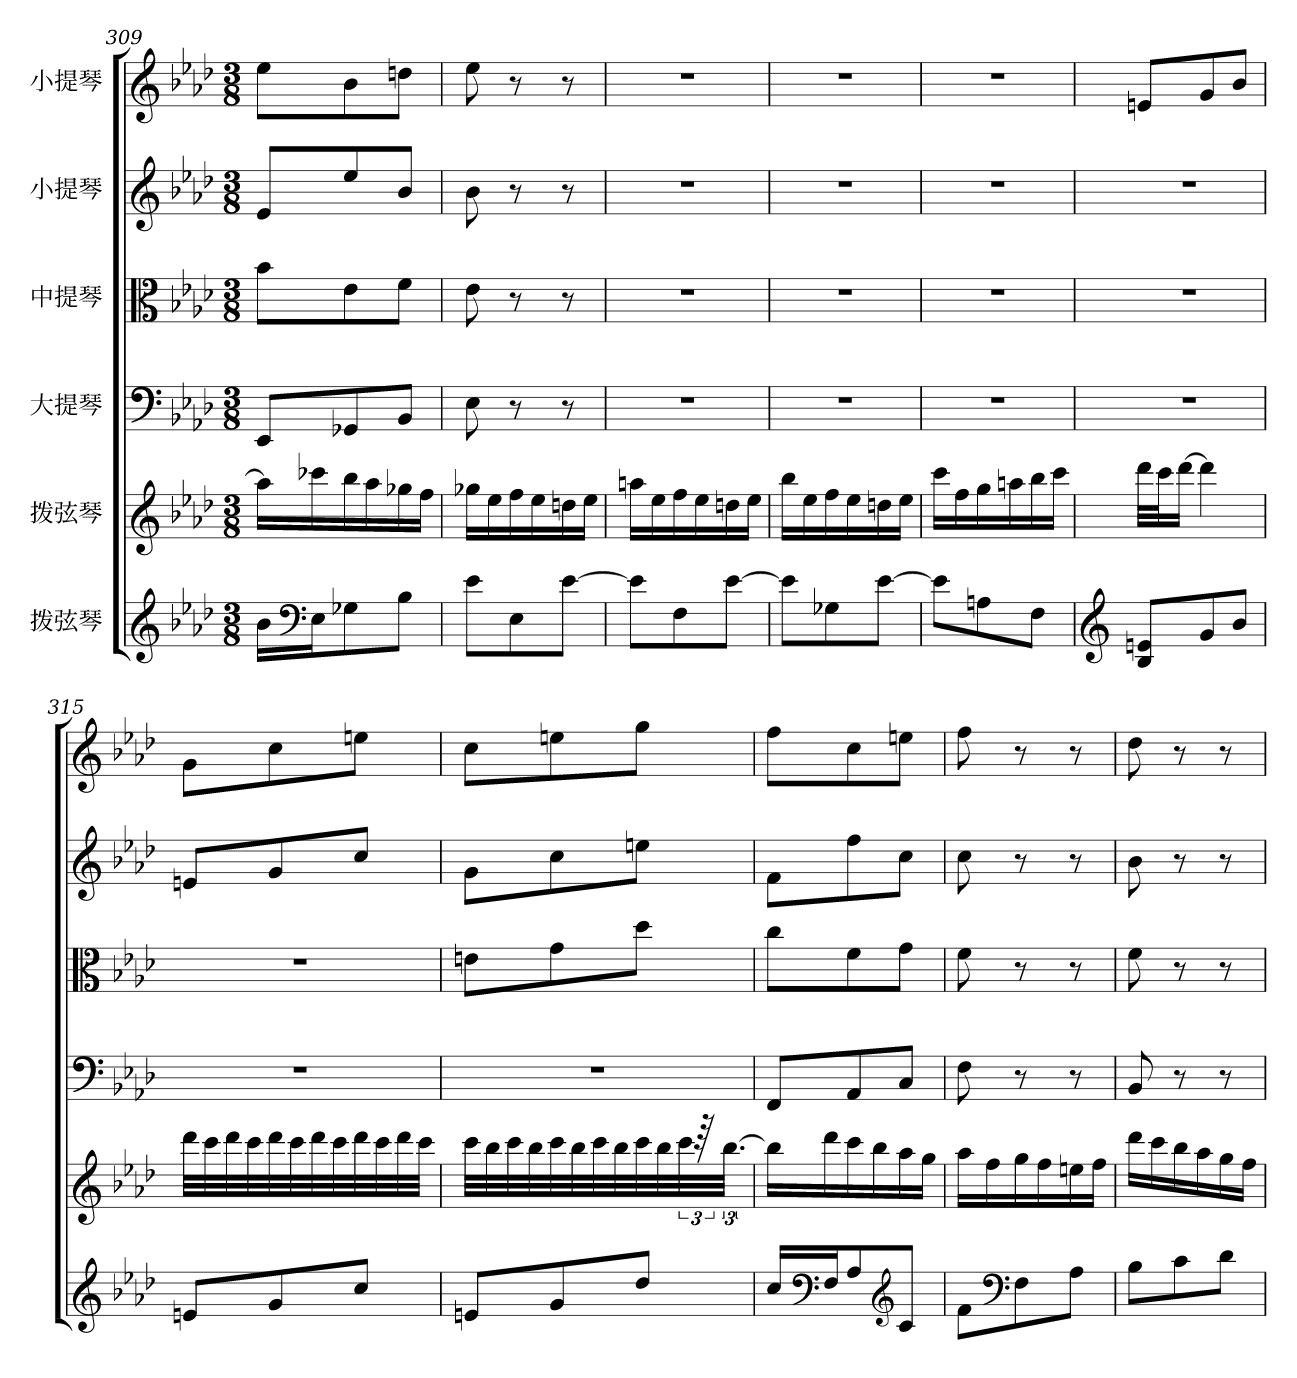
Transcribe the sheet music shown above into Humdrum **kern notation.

**kern	**kern	**kern	**kern	**kern	**kern
*part6	*part5	*part4	*part3	*part2	*part1
*staff6	*staff5	*staff4	*staff3	*staff2	*staff1
*I"拨弦琴	*I"拨弦琴	*I"大提琴	*I"中提琴	*I"小提琴	*I"小提琴
!!LO:LB:g=z
*clefG2	*clefG2	*clefF4	*clefC3	*clefG2	*clefG2
*k[b-e-a-d-]	*k[b-e-a-d-]	*k[b-e-a-d-]	*k[b-e-a-d-]	*k[b-e-a-d-]	*k[b-e-a-d-]
*M3/8	*M3/8	*M3/8	*M3/8	*M3/8	*M3/8
=309	=309	=309	=309	=309	=309
16b-\LL	16aa-\LL]	8EE-/L	8b-\L	8e-/L	8ee-\L
*clefF4	*	*	*	*	*
16E-\J	16ccc-X\	.	.	.	.
8G-X\	16bb-\	8GG-X/	8e-\	8ee-/	8b-\
.	16aa-\	.	.	.	.
8B-\J	16gg-X\	8BB-/J	8f\J	8b-/J	8ddn\J
.	16ff\JJ	.	.	.	.
=310	=310	=310	=310	=310	=310
8e-\L	16gg-X\LL	8E-\	8e-\	8b-\	8ee-\
.	16ee-\	.	.	.	.
8E-\	16ff\	8r	8r	8r	8r
.	16ee-\	.	.	.	.
[8e-\J	16ddn\	8r	8r	8r	8r
.	16ee-\JJ	.	.	.	.
=311	=311	=311	=311	=311	=311
8e-\L]	16aan\LL	4.r	4.r	4.r	4.r
.	16ee-\	.	.	.	.
8F\	16ff\	.	.	.	.
.	16ee-\	.	.	.	.
[8e-\J	16ddn\	.	.	.	.
.	16ee-\JJ	.	.	.	.
=312	=312	=312	=312	=312	=312
8e-\L]	16bb-\LL	4.r	4.r	4.r	4.r
.	16ee-\	.	.	.	.
8G-X\	16ff\	.	.	.	.
.	16ee-\	.	.	.	.
[8e-\J	16ddn\	.	.	.	.
.	16ee-\JJ	.	.	.	.
=313	=313	=313	=313	=313	=313
8e-\L]	16ccc\LL	4.r	4.r	4.r	4.r
.	16ff\	.	.	.	.
8An\	16gg\	.	.	.	.
.	16aan\	.	.	.	.
8F\J	16bb-\	.	.	.	.
.	16ccc\JJ	.	.	.	.
!!LO:PB:g=z
=314	=314	=314	=314	=314	=314
*clefG2	*	*	*	*	*
8B-/ 8en/L	32ddd-\LLL	4.r	4.r	4.r	8en/L
.	32ccc\J	.	.	.	.
.	[16ddd-\JJ	.	.	.	.
8g/	4ddd-\]	.	.	.	8g/
8b-/J	.	.	.	.	8b-/J
=315	=315	=315	=315	=315	=315
8en/L	32ddd-\LLL	4.r	4.r	8en/L	8g\L
.	32ccc\	.	.	.	.
.	32ddd-\	.	.	.	.
.	32ccc\	.	.	.	.
8g/	32ddd-\	.	.	8g/	8cc\
.	32ccc\	.	.	.	.
.	32ddd-\	.	.	.	.
.	32ccc\	.	.	.	.
8cc/J	32ddd-\	.	.	8cc/J	8een\J
.	32ccc\	.	.	.	.
.	32ddd-\	.	.	.	.
.	32ccc\JJJ	.	.	.	.
=316	=316	=316	=316	=316	=316
8en/L	32ccc\LLL	4.r	8en\L	8g\L	8cc\L
.	32bb-\	.	.	.	.
.	32ccc\	.	.	.	.
.	32bb-\	.	.	.	.
8g/	32ccc\	.	8g\	8cc\	8een\
.	32bb-\	.	.	.	.
.	32ccc\	.	.	.	.
.	32bb-\	.	.	.	.
8dd-/J	32ccc\	.	8dd-\J	8een\J	8gg\J
.	32bb-\	.	.	.	.
.	48ccc\JJJ	.	.	.	.
.	96r	.	.	.	.
.	[48.bb-\	.	.	.	.
!!LO:LB:g=z
=317	=317	=317	=317	=317	=317
16cc/LL	16bb-\LL]	8FF/L	8cc\L	8f\L	8ff\L
*clefF4	*	*	*	*	*
16F/J	16ddd-\	.	.	.	.
8A-/	16ccc\	8AA-/	8f\	8ff\	8cc\
.	16bb-\	.	.	.	.
*clefG2	*	*	*	*	*
8c/J	16aa-\	8C/J	8g\J	8cc\J	8een\J
.	16gg\JJ	.	.	.	.
=318	=318	=318	=318	=318	=318
8f\L	16aa-\LL	8F\	8f\	8cc\	8ff\
.	16ff\	.	.	.	.
*clefF4	*	*	*	*	*
8F\	16gg\	8r	8r	8r	8r
.	16ff\	.	.	.	.
8A-\J	16een\	8r	8r	8r	8r
.	16ff\JJ	.	.	.	.
=319	=319	=319	=319	=319	=319
8B-\L	16ddd-\LL	8BB-/	8f\	8b-\	8dd-\
.	16ccc\	.	.	.	.
8c\	16bb-\	8r	8r	8r	8r
.	16aa-\	.	.	.	.
8d-\J	16gg\	8r	8r	8r	8r
.	16ff\JJ	.	.	.	.
=	=	=	=	=	=
*-	*-	*-	*-	*-	*-
